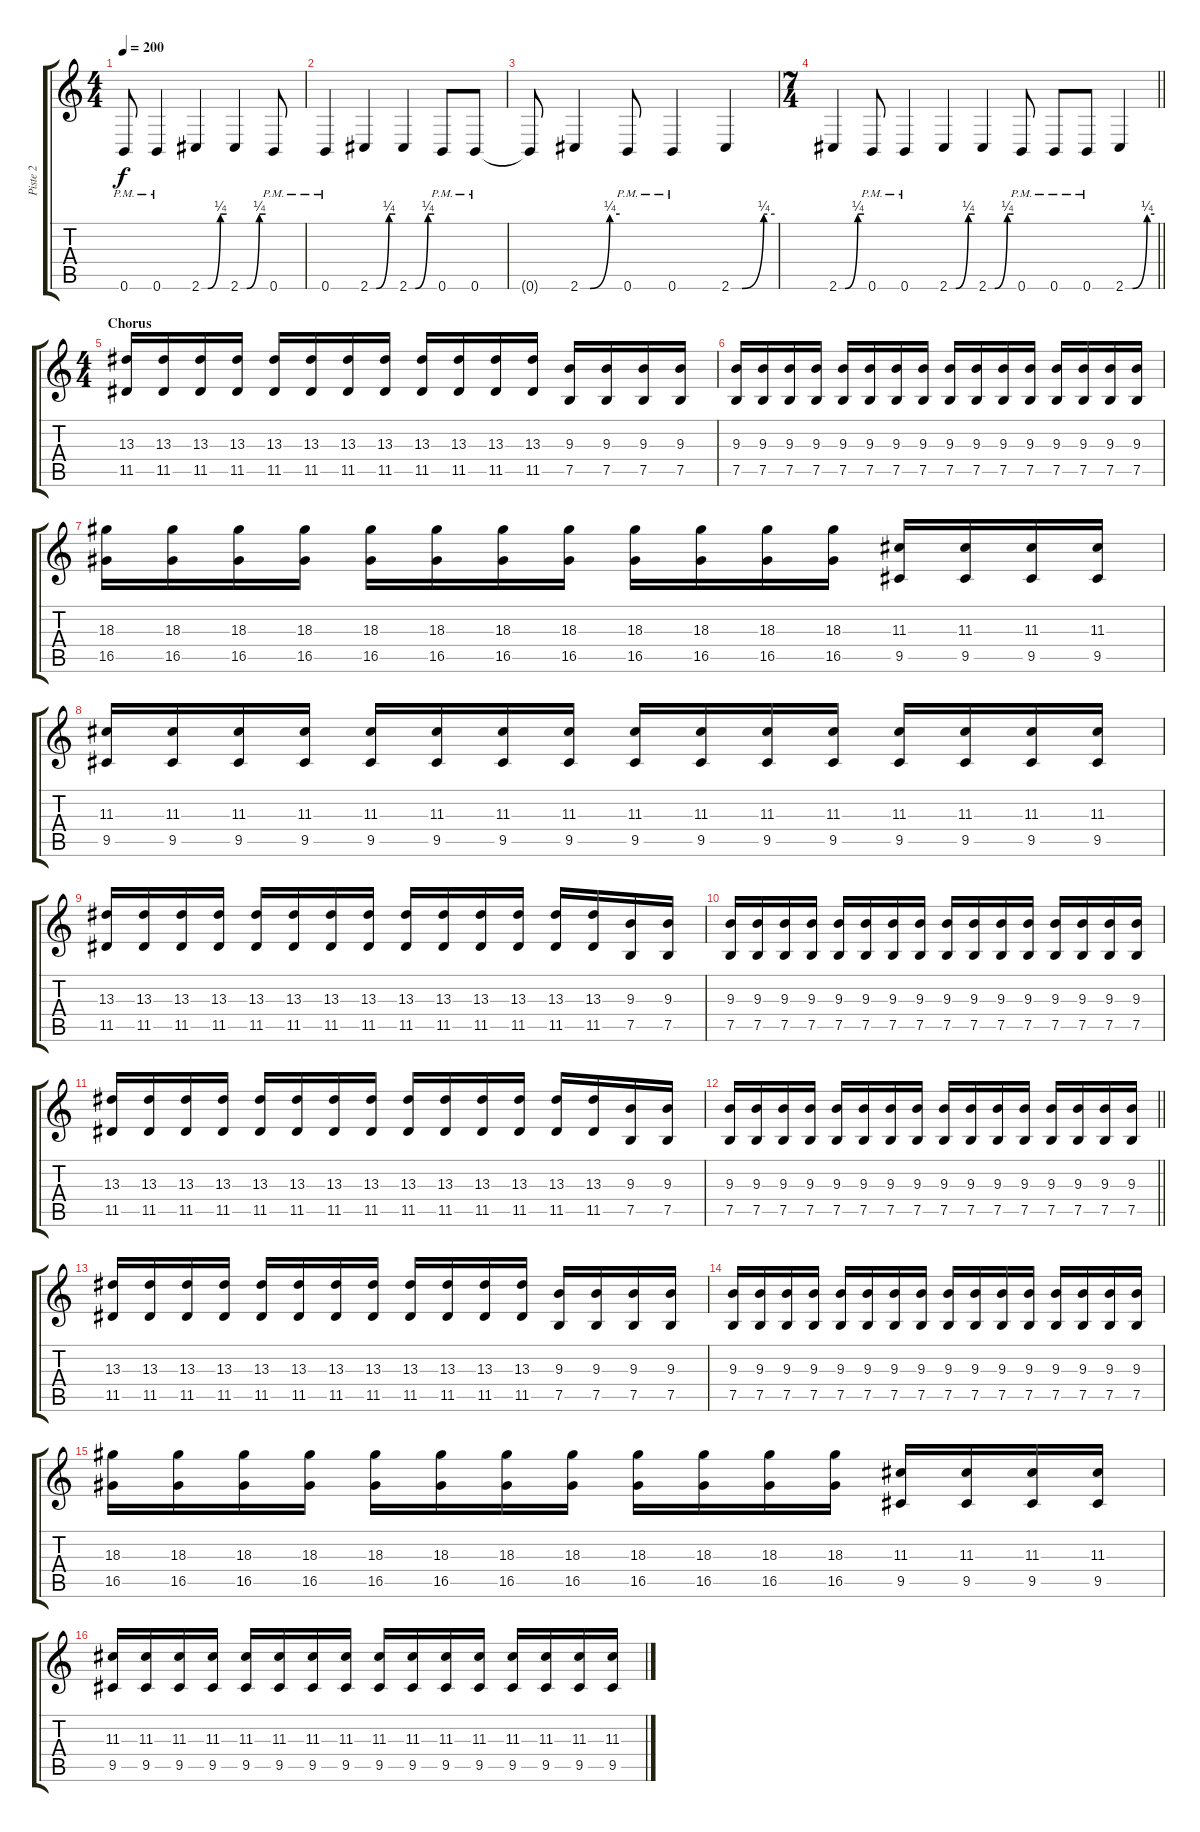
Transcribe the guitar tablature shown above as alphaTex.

\track ("Piste 2" "Piste 2") {instrument distortionguitar}
\staff {score tabs}
\tuning (B3 Gb3 D3 A2 E2 B1) {hide}
\ts (4 4)
\tempo 200
\clef g2
\ks c
0.6{pm}.8{dy f} 0.6{pm}.4 2.6{be (custom 0 0 15 0 45 1 60 1)}.4 2.6{be (custom 0 0 15 0 45 1 60 1)}.4 0.6{pm}.8 |
0.6{pm}.4 2.6{be (custom 0 0 15 0 45 1 60 1)}.4 2.6{be (custom 0 0 15 0 45 1 60 1)}.4 0.6{pm}.8 0.6{pm}.8 |
0.6{t}.8 2.6{be (custom 0 0 15 0 45 1 60 1)}.4 0.6{pm}.8 0.6{pm}.4 2.6{be (custom 0 0 15 0 45 1 60 1)}.4 |
\ts (7 4)
\barLineRight lightlight
2.6{be (custom 0 0 15 0 45 1 60 1)}.4 0.6{pm}.8 0.6{pm}.4 2.6{be (custom 0 0 15 0 45 1 60 1)}.4 2.6{be (custom 0 0 15 0 45 1 60 1)}.4 0.6{pm}.8 0.6{pm}.8 0.6{pm}.8 2.6{be (custom 0 0 15 0 45 1 60 1)}.4 |
\ts (4 4)
\section ("" "Chorus")
(13.3 11.5).16{volume 10 balance 8} (13.3 11.5).16 (13.3 11.5).16 (13.3 11.5).16 (13.3 11.5).16 (13.3 11.5).16 (13.3 11.5).16 (13.3 11.5).16 (13.3 11.5).16 (13.3 11.5).16 (13.3 11.5).16 (13.3 11.5).16 (9.3 7.5).16 (9.3 7.5).16 (9.3 7.5).16 (9.3 7.5).16 |
(9.3 7.5).16 (9.3 7.5).16 (9.3 7.5).16 (9.3 7.5).16 (9.3 7.5).16 (9.3 7.5).16 (9.3 7.5).16 (9.3 7.5).16 (9.3 7.5).16 (9.3 7.5).16 (9.3 7.5).16 (9.3 7.5).16 (9.3 7.5).16 (9.3 7.5).16 (9.3 7.5).16 (9.3 7.5).16 |
(18.3 16.5).16 (18.3 16.5).16 (18.3 16.5).16 (18.3 16.5).16 (18.3 16.5).16 (18.3 16.5).16 (18.3 16.5).16 (18.3 16.5).16 (18.3 16.5).16 (18.3 16.5).16 (18.3 16.5).16 (18.3 16.5).16 (11.3 9.5).16 (11.3 9.5).16 (11.3 9.5).16 (11.3 9.5).16 |
(11.3 9.5).16 (11.3 9.5).16 (11.3 9.5).16 (11.3 9.5).16 (11.3 9.5).16 (11.3 9.5).16 (11.3 9.5).16 (11.3 9.5).16 (11.3 9.5).16 (11.3 9.5).16 (11.3 9.5).16 (11.3 9.5).16 (11.3 9.5).16 (11.3 9.5).16 (11.3 9.5).16 (11.3 9.5).16 |
(13.3 11.5).16 (13.3 11.5).16 (13.3 11.5).16 (13.3 11.5).16 (13.3 11.5).16 (13.3 11.5).16 (13.3 11.5).16 (13.3 11.5).16 (13.3 11.5).16 (13.3 11.5).16 (13.3 11.5).16 (13.3 11.5).16 (13.3 11.5).16 (13.3 11.5).16 (9.3 7.5).16 (9.3 7.5).16 |
(9.3 7.5).16 (9.3 7.5).16 (9.3 7.5).16 (9.3 7.5).16 (9.3 7.5).16 (9.3 7.5).16 (9.3 7.5).16 (9.3 7.5).16 (9.3 7.5).16 (9.3 7.5).16 (9.3 7.5).16 (9.3 7.5).16 (9.3 7.5).16 (9.3 7.5).16 (9.3 7.5).16 (9.3 7.5).16 |
(13.3 11.5).16 (13.3 11.5).16 (13.3 11.5).16 (13.3 11.5).16 (13.3 11.5).16 (13.3 11.5).16 (13.3 11.5).16 (13.3 11.5).16 (13.3 11.5).16 (13.3 11.5).16 (13.3 11.5).16 (13.3 11.5).16 (13.3 11.5).16 (13.3 11.5).16 (9.3 7.5).16 (9.3 7.5).16 |
\barLineRight lightlight
(9.3 7.5).16 (9.3 7.5).16 (9.3 7.5).16 (9.3 7.5).16 (9.3 7.5).16 (9.3 7.5).16 (9.3 7.5).16 (9.3 7.5).16 (9.3 7.5).16 (9.3 7.5).16 (9.3 7.5).16 (9.3 7.5).16 (9.3 7.5).16 (9.3 7.5).16 (9.3 7.5).16 (9.3 7.5).16 |
(13.3 11.5).16{volume 10 balance 8} (13.3 11.5).16 (13.3 11.5).16 (13.3 11.5).16 (13.3 11.5).16 (13.3 11.5).16 (13.3 11.5).16 (13.3 11.5).16 (13.3 11.5).16 (13.3 11.5).16 (13.3 11.5).16 (13.3 11.5).16 (9.3 7.5).16 (9.3 7.5).16 (9.3 7.5).16 (9.3 7.5).16 |
(9.3 7.5).16 (9.3 7.5).16 (9.3 7.5).16 (9.3 7.5).16 (9.3 7.5).16 (9.3 7.5).16 (9.3 7.5).16 (9.3 7.5).16 (9.3 7.5).16 (9.3 7.5).16 (9.3 7.5).16 (9.3 7.5).16 (9.3 7.5).16 (9.3 7.5).16 (9.3 7.5).16 (9.3 7.5).16 |
(18.3 16.5).16 (18.3 16.5).16 (18.3 16.5).16 (18.3 16.5).16 (18.3 16.5).16 (18.3 16.5).16 (18.3 16.5).16 (18.3 16.5).16 (18.3 16.5).16 (18.3 16.5).16 (18.3 16.5).16 (18.3 16.5).16 (11.3 9.5).16 (11.3 9.5).16 (11.3 9.5).16 (11.3 9.5).16 |
(11.3 9.5).16 (11.3 9.5).16 (11.3 9.5).16 (11.3 9.5).16 (11.3 9.5).16 (11.3 9.5).16 (11.3 9.5).16 (11.3 9.5).16 (11.3 9.5).16 (11.3 9.5).16 (11.3 9.5).16 (11.3 9.5).16 (11.3 9.5).16 (11.3 9.5).16 (11.3 9.5).16 (11.3 9.5).16
